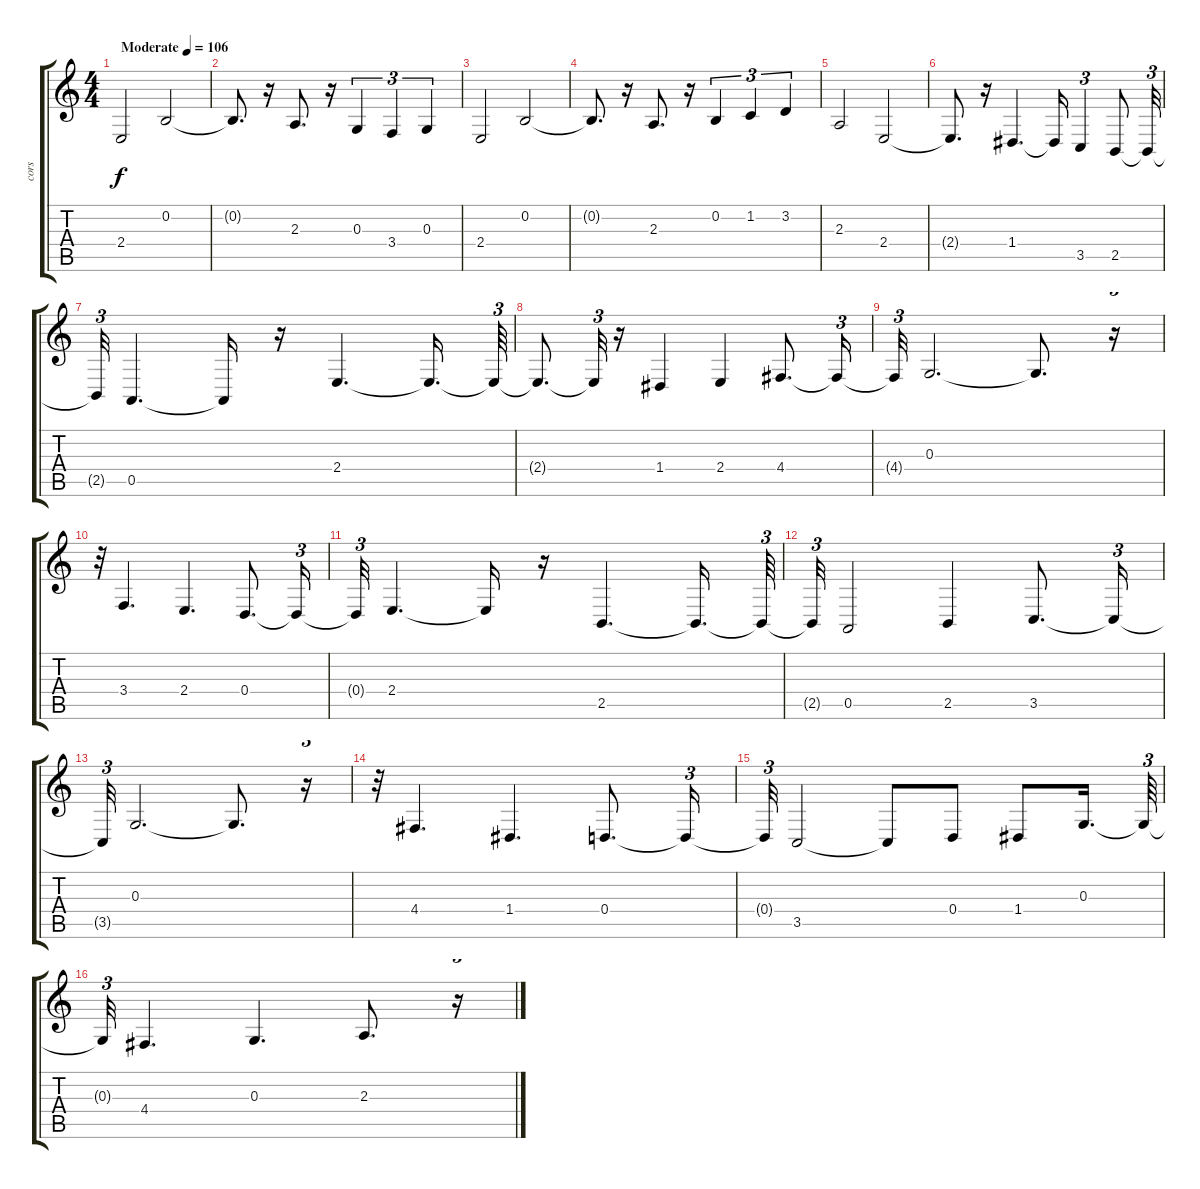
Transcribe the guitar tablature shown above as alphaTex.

\track ("cors" "cors") {instrument frenchhorn}
\staff {score tabs}
\tuning (E4 B3 G3 D3 A2 E2) {hide}
\ts (4 4)
\tempo (106 "Moderate")
\clef g2
\ks c
2.4.2{dy f instrument frenchhorn} 0.2.2 |
0.2{t}.8{d} r.16 2.3.8{d} r.16 0.3.4{tu (3 2)} 3.4.4{tu (3 2)} 0.3.4{tu (3 2)} |
2.4.2 0.2.2 |
0.2{t}.8{d} r.16 2.3.8{d} r.16 0.2.4{tu (3 2)} 1.2.4{tu (3 2)} 3.2.4{tu (3 2)} |
2.3.2 2.4.2 |
2.4{t}.8{d} r.16 1.4.4{d} 1.4{t}.16 3.5.4{tu (3 2)} 2.5.8 2.5{t}.32{tu (3 2)} |
2.5{t}.32{tu (3 2)} 0.5.4{d} 0.5{t}.16 r.16 2.4.4{d} 2.4{t}.16{d} 2.4{t}.64{tu (3 2)} |
2.4{t}.8{d} 2.4{t}.32{tu (3 2)} r.16 1.4.4 2.4.4 4.4.8{d} 4.4{t}.16{tu (3 2)} |
4.4{t}.32{tu (3 2)} 0.3.2{d} 0.3{t}.8{d} r.16{tu (3 2)} |
r.32{tu (3 2)} 3.4.4{d} 2.4.4{d} 0.4.8{d} 0.4{t}.16{tu (3 2)} |
0.4{t}.32{tu (3 2)} 2.4.4{d} 2.4{t}.16 r.16 2.5.4{d} 2.5{t}.16{d} 2.5{t}.64{tu (3 2)} |
2.5{t}.32{tu (3 2)} 0.5.2 2.5.4 3.5.8{d} 3.5{t}.16{tu (3 2)} |
3.5{t}.32{tu (3 2)} 0.3.2{d} 0.3{t}.8{d} r.16{tu (3 2)} |
r.32{tu (3 2)} 4.4.4{d} 1.4.4{d} 0.4.8{d} 0.4{t}.16{tu (3 2)} |
0.4{t}.32{tu (3 2)} 3.5.2 3.5{t}.8 0.4.8 1.4.8 0.3.16{d} 0.3{t}.64{tu (3 2)} |
0.3{t}.32{tu (3 2)} 4.4.4{d} 0.3.4{d} 2.3.8{d} r.16{tu (3 2)}
